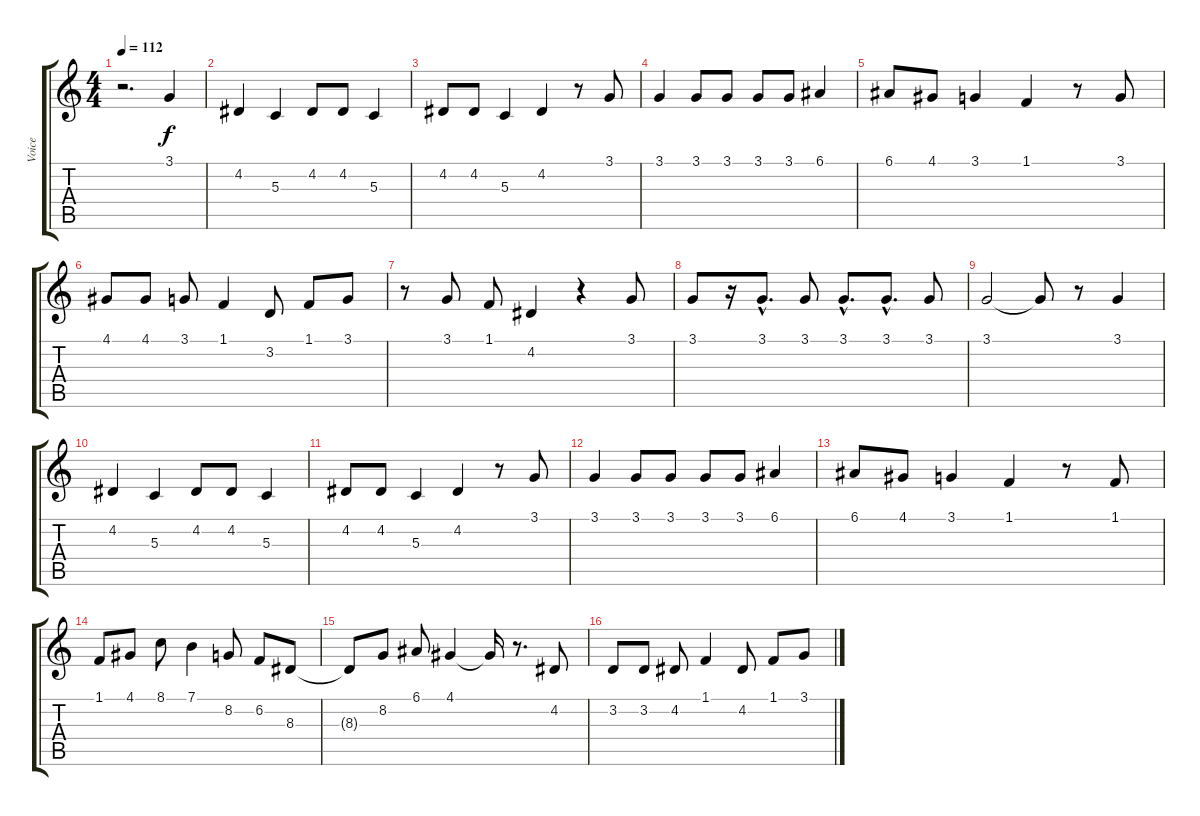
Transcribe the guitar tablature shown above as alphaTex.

\track ("Voice" "Voice") {instrument brasssection}
\staff {score tabs}
\tuning (E4 B3 G3 D3 A2 E2) {hide}
\ts (4 4)
\tempo 112
\clef g2
\ks c
r.2{d dy f} 3.1.4 |
4.2.4 5.3.4 4.2.8 4.2.8 5.3.4 |
4.2.8 4.2.8 5.3.4 4.2.4 r.8 3.1.8 |
3.1.4 3.1.8 3.1.8 3.1.8 3.1.8 6.1.4 |
6.1.8 4.1.8 3.1.4 1.1.4 r.8 3.1.8 |
4.1.8 4.1.8 3.1.8 1.1.4 3.2.8 1.1.8 3.1.8 |
r.8 3.1.8 1.1.8 4.2.4 r.4 3.1.8 |
3.1.8 r.16 3.1{hac}.8{d} 3.1.8 3.1{hac}.8{d} 3.1{hac}.8{d} 3.1.8 |
3.1.2 3.1{t}.8 r.8 3.1.4 |
4.2.4 5.3.4 4.2.8 4.2.8 5.3.4 |
4.2.8 4.2.8 5.3.4 4.2.4 r.8 3.1.8 |
3.1.4 3.1.8 3.1.8 3.1.8 3.1.8 6.1.4 |
6.1.8 4.1.8 3.1.4 1.1.4 r.8 1.1.8 |
1.1.8 4.1.8 8.1.8 7.1.4 8.2.8 6.2.8 8.3.8 |
8.3{t}.8 8.2.8 6.1.8 4.1.4 4.1{t}.16 r.8{d} 4.2.8 |
3.2.8 3.2.8 4.2.8 1.1.4 4.2.8 1.1.8 3.1.8
